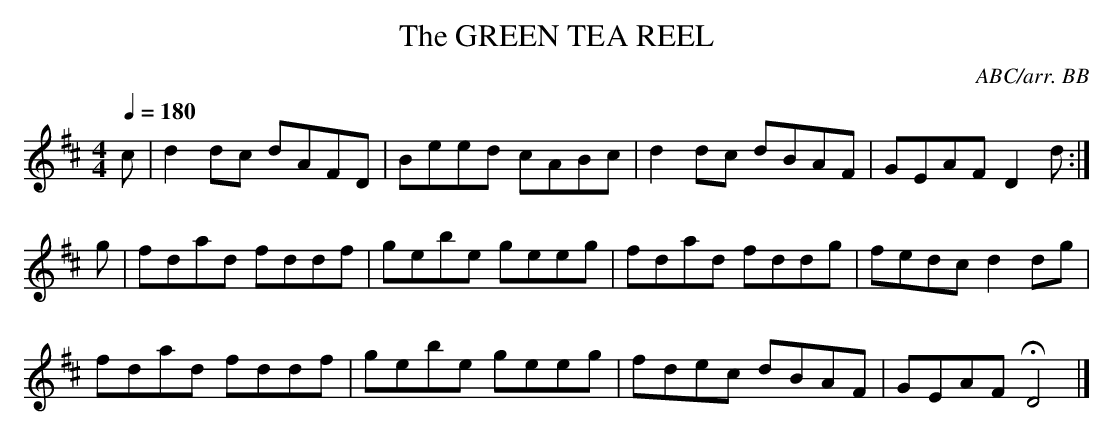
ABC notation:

X:1
T:GREEN TEA REEL, The
C:ABC/arr. BB
Q:1/4=180
L:1/8
M:4/4
K:D
c|d2dc dAFD|Beed cABc|d2dc dBAF|GEAF D2d:|
g|fdad fddf|gebe geeg|fdad fddg|fedc d2 dg|
fdad fddf|gebe geeg|fdec dBAF|GEAF HD4 |]
